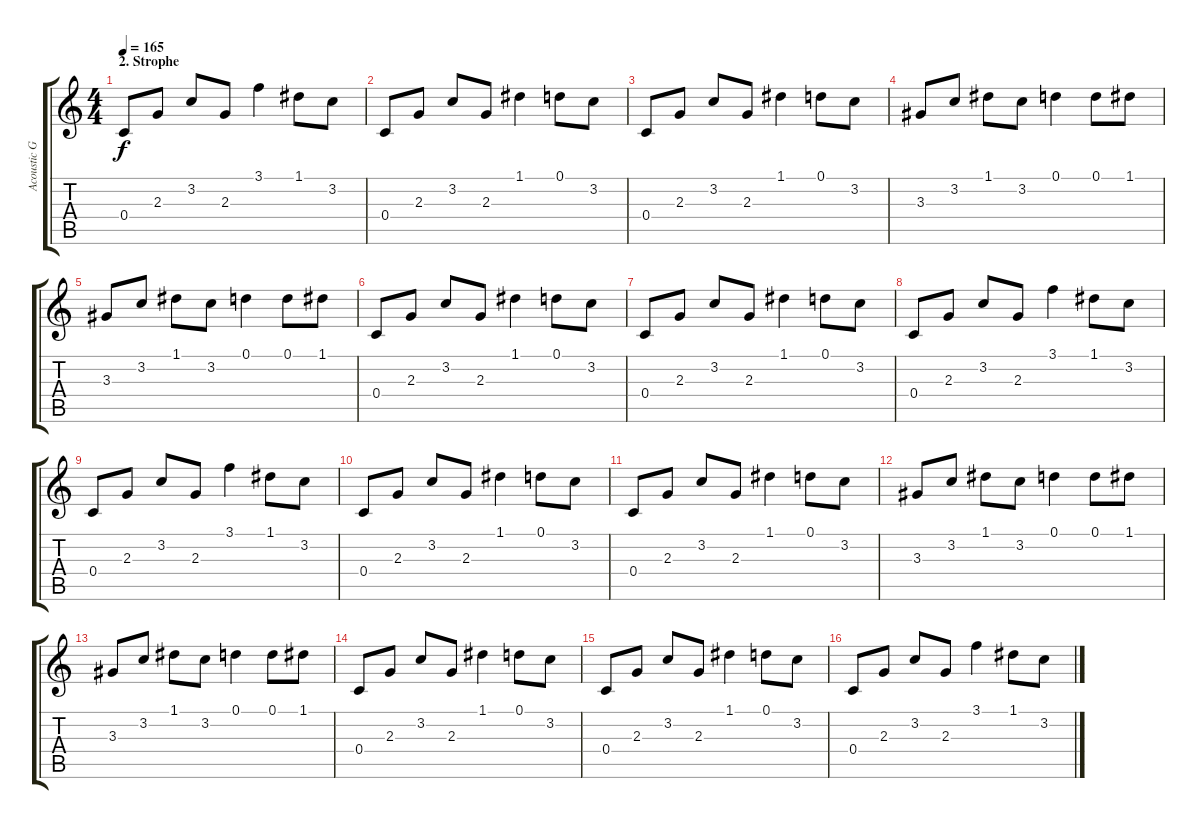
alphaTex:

\track ("Acoustic Guitar" "Acoustic G") {instrument electricguitarclean}
\staff {score tabs}
\tuning (D4 A3 F3 C3 G2 C2) {hide}
\ts (4 4)
\section ("" "2. Strophe")
\tempo 165
\clef g2
\ks c
0.4.8{dy f} 2.3.8 3.2.8 2.3.8 3.1.4 1.1.8 3.2.8 |
0.4.8 2.3.8 3.2.8 2.3.8 1.1.4 0.1.8 3.2.8 |
0.4.8 2.3.8 3.2.8 2.3.8 1.1.4 0.1.8 3.2.8 |
3.3.8 3.2.8 1.1.8 3.2.8 0.1.4 0.1.8 1.1.8 |
3.3.8 3.2.8 1.1.8 3.2.8 0.1.4 0.1.8 1.1.8 |
0.4.8 2.3.8 3.2.8 2.3.8 1.1.4 0.1.8 3.2.8 |
0.4.8 2.3.8 3.2.8 2.3.8 1.1.4 0.1.8 3.2.8 |
0.4.8 2.3.8 3.2.8 2.3.8 3.1.4 1.1.8 3.2.8 |
0.4.8 2.3.8 3.2.8 2.3.8 3.1.4 1.1.8 3.2.8 |
0.4.8 2.3.8 3.2.8 2.3.8 1.1.4 0.1.8 3.2.8 |
0.4.8 2.3.8 3.2.8 2.3.8 1.1.4 0.1.8 3.2.8 |
3.3.8 3.2.8 1.1.8 3.2.8 0.1.4 0.1.8 1.1.8 |
3.3.8 3.2.8 1.1.8 3.2.8 0.1.4 0.1.8 1.1.8 |
0.4.8 2.3.8 3.2.8 2.3.8 1.1.4 0.1.8 3.2.8 |
0.4.8 2.3.8 3.2.8 2.3.8 1.1.4 0.1.8 3.2.8 |
0.4.8 2.3.8 3.2.8 2.3.8 3.1.4 1.1.8 3.2.8
